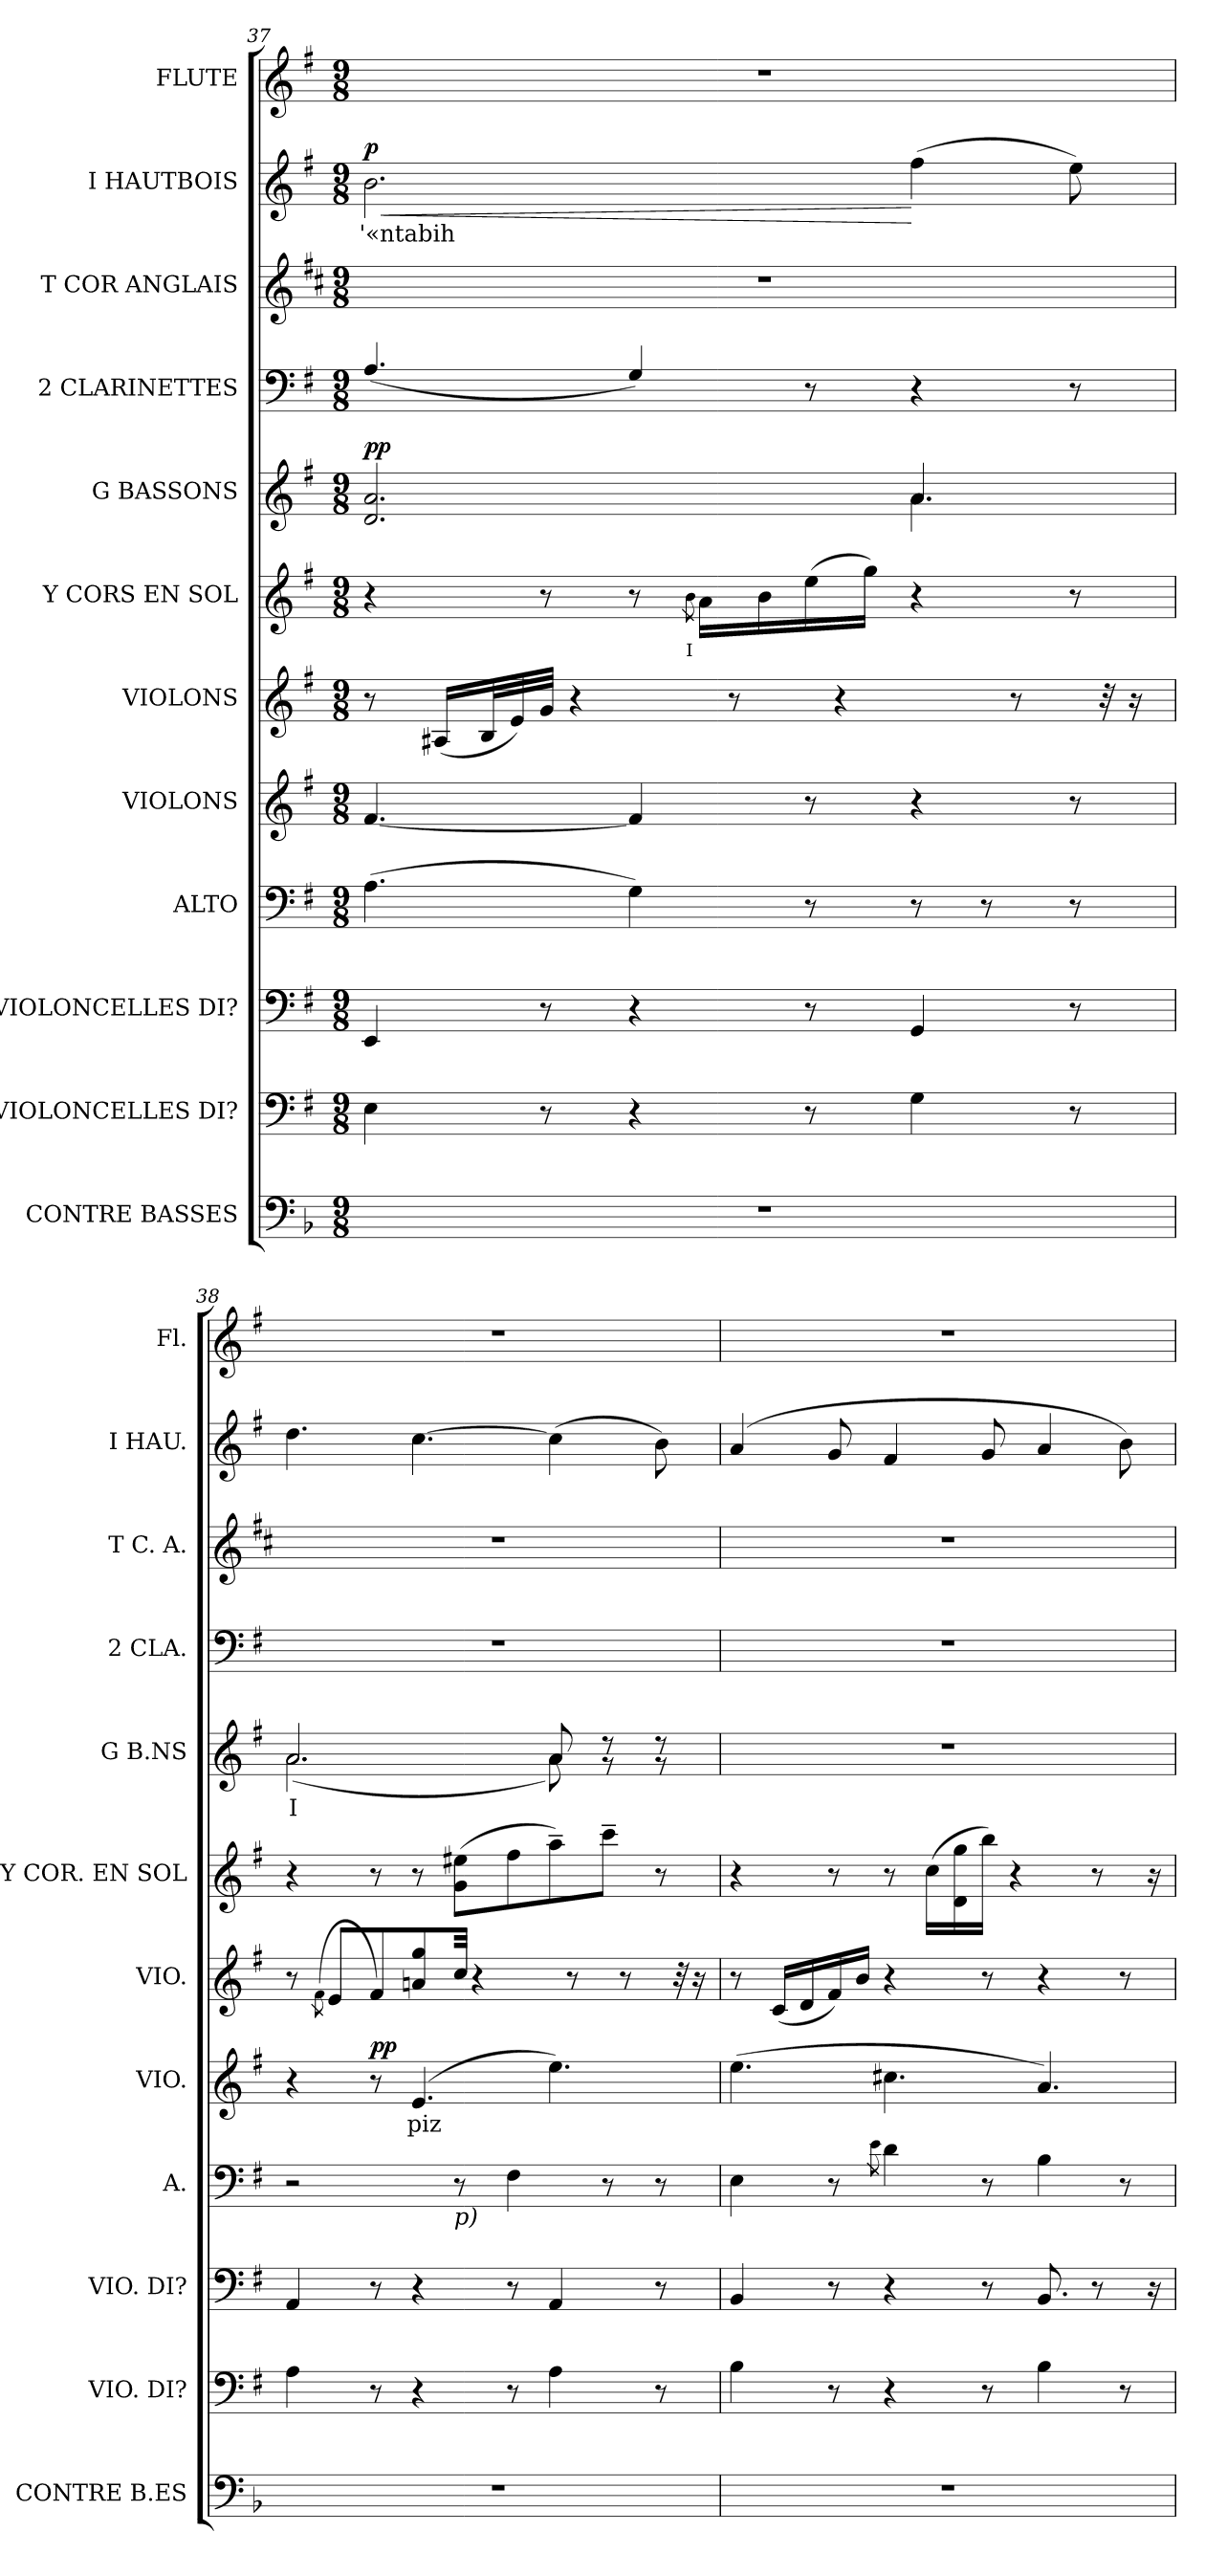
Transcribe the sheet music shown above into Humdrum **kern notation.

**kern	**kern	**kern	**kern	**kern	**text	**dynam	**kern	**kern	**text	**kern	**text	**dynam	**kern	**kern	**kern	**text	**dynam	**kern
*part12	*part11	*part10	*part9	*part8	*part8	*part8	*part7	*part6	*part6	*part5	*part5	*part5	*part4	*part3	*part2	*part2	*part2	*part1
*staff12	*staff11	*staff10	*staff9	*staff8	*staff8	*staff8	*staff7	*staff6	*staff6	*staff5	*staff5	*staff5	*staff4	*staff3	*staff2	*staff2	*staff2	*staff1
*I"CONTRE BASSES	*I"VIOLONCELLES DI?	*I"VIOLONCELLES DI?	*I"ALTO	*I"VIOLONS	*	*	*I"VIOLONS	*I"Y CORS EN SOL	*	*I"G BASSONS	*	*	*I"2 CLARINETTES	*I"T COR ANGLAIS	*I"I HAUTBOIS	*	*	*I"FLUTE
*I'CONTRE B.ES	*I'VIO. DI?	*I'VIO. DI?	*I'A.	*I'VIO.	*	*	*I'VIO.	*I'Y COR. EN SOL	*	*I'G B.NS	*	*	*I'2 CLA.	*I'T C. A.	*I'I HAU.	*	*	*I'Fl.
!!LO:LB:g=z
*clefF4	*clefF4	*clefF4	*clefF4	*clefG2	*	*	*clefG2	*clefG2	*	*clefG2	*	*	*clefF4	*clefG2	*clefG2	*	*	*clefG2
*	*	*	*	*	*	*	*	*	*	*	*	*	*	*ITrd4c7	*	*	*	*
*k[b-]	*k[f#]	*k[f#]	*k[f#]	*k[f#]	*	*	*k[f#]	*k[f#]	*	*k[f#]	*	*	*k[f#]	*k[f#]	*k[f#]	*	*	*k[f#]
*F:	*G:	*G:	*G:	*G:	*	*	*G:	*G:	*	*G:	*	*	*G:	*G:	*G:	*	*	*G:
*M9/8	*M9/8	*M9/8	*M9/8	*M9/8	*	*	*M9/8	*M9/8	*	*M9/8	*	*	*M9/8	*M9/8	*M9/8	*	*	*M9/8
=37	=37	=37	=37	=37	=37	=37	=37	=37	=37	=37	=37	=37	=37	=37	=37	=37	=37	=37
!LO:N:vis=1	!	!	!	!	!	!	!	!	!	!	!	!	!	!LO:N:vis=1	!	!	!	!
*	*	*	*	*	*	*	*	*	*	*^	*	*	*	*	*	*	*	*
!	!	!	!	!	!	!	!	!	!	!	!	!	!	!	!	!	!LO:LY:a:color=#000000	!LO:HP:b	!LO:N:vis=1
8%9r	4Ei\	4EEi/	(4.Ai\	[<4.f#i/	.	.	8r	4r	.	4.ryy	2.di/ 2.ai	.	pp	(4.Ai/	8%9r	2.bi\	'«ntabih	< p	8%9r
.	.	.	.	.	.	.	(16A#Xi/LL	.	.	.	.	.	.	.	.	.	.	.	.
.	.	.	.	.	.	.	32Bi/L	.	.	.	.	.	.	.	.	.	.	.	.
.	.	.	.	.	.	.	32ei/)	.	.	.	.	.	.	.	.	.	.	.	.
.	8r	8r	.	.	.	.	32gi/JJJ	8r	.	.	.	.	.	.	.	.	.	.	.
.	.	.	.	.	.	.	4r	.	.	.	.	.	.	.	.	.	.	.	.
.	4r	4r	4Gi\)	4f#i/]	.	.	.	8r	.	4.ryy	.	.	.	4Gi/)	.	.	.	.	.
!	!	!	!	!	!	!	!	!	!LO:LY:b:color=#000000	!	!	!	!	!	!	!	!	!	!
.	.	.	.	.	.	.	.	8qbi\	I	.	.	.	.	.	.	.	.	.	.
.	.	.	.	.	.	.	.	16ai\LL	.	.	.	.	.	.	.	.	.	.	.
.	.	.	.	.	.	.	8r	.	.	.	.	.	.	.	.	.	.	.	.
.	.	.	.	.	.	.	.	16bi\	.	.	.	.	.	.	.	.	.	.	.
.	8r	8r	8r	8r	.	.	.	(16eei\	.	.	.	.	.	8r	.	.	.	.	.
.	.	.	.	.	.	.	4r	.	.	.	.	.	.	.	.	.	.	.	.
.	.	.	.	.	.	.	.	16ggi\JJ)	.	.	.	.	.	.	.	.	.	.	.
.	4Gi\	4GGi/	8r	4r	.	.	.	4r	.	4.ai/	4.ai\	.	.	4r	.	(4ff#i\	.	[	.
.	.	.	8r	.	.	.	.	.	.	.	.	.	.	.	.	.	.	.	.
.	.	.	.	.	.	.	8r	.	.	.	.	.	.	.	.	.	.	.	.
.	8r	8r	8r	8r	.	.	.	8r	.	.	.	.	.	8r	.	8eei\)	.	.	.
.	.	.	.	.	.	.	32r	.	.	.	.	.	.	.	.	.	.	.	.
.	.	.	.	.	.	.	16r	.	.	.	.	.	.	.	.	.	.	.	.
=38	=38	=38	=38	=38	=38	=38	=38	=38	=38	=38	=38	=38	=38	=38	=38	=38	=38	=38	=38
!LO:N:vis=1	!	!	!	!	!	!	!	!	!	!	!	!	!	!	!	!	!	!	!
!	!	!	!	!	!	!	!	!	!	!	!	!LO:LY:b:color=#000000	!	!LO:N:vis=1	!LO:N:vis=1	!	!	!	!LO:N:vis=1
8%9r	4Ai\	4AAi/	2r	4r	.	.	8r	4r	.	2.ai/	(2.ai\	I	.	8%9r	8%9r	4.ddi\	.	.	8%9r
.	.	.	.	.	.	.	(8qf#i\	.	.	.	.	.	.	.	.	.	.	.	.
.	.	.	.	.	.	.	8ei/L	.	.	.	.	.	.	.	.	.	.	.	.
.	8r	8r	.	8r	.	pp	8f#i/)	8r	.	.	.	.	.	.	.	.	.	.	.
!	!	!	!	!	!LO:LY:b:color=#000000	!	!	!	!	!	!	!	!	!	!	!	!	!	!
.	4r	4r	.	(4.ei/	piz	.	8ani/ 8ggi	8r	.	.	.	.	.	.	.	[>4.cci\	.	.	.
!	!	!	!LO:TX:b:i:t=p)	!	!	!	!	!	!	!	!	!	!	!	!	!	!	!	!
.	.	.	8r	.	.	.	32cci/Jkk	(8gi\ 8ee#XiL	.	.	.	.	.	.	.	.	.	.	.
.	.	.	.	.	.	.	4r	.	.	.	.	.	.	.	.	.	.	.	.
.	8r	8r	4F#i\	.	.	.	.	8ff#i\	.	.	.	.	.	.	.	.	.	.	.
.	4Ai\	4AAi/	.	4.eei\)	.	.	.	8aa~i\)	.	8ai/	8ai\)	.	.	.	.	(4cci\]	.	.	.
.	.	.	.	.	.	.	8r	.	.	.	.	.	.	.	.	.	.	.	.
.	.	.	8r	.	.	.	.	8ccc~i\J	.	8r	8r	.	.	.	.	.	.	.	.
.	.	.	.	.	.	.	8r	.	.	.	.	.	.	.	.	.	.	.	.
.	8r	8r	8r	.	.	.	.	8r	.	8r	8r	.	.	.	.	8bi\)	.	.	.
.	.	.	.	.	.	.	32r	.	.	.	.	.	.	.	.	.	.	.	.
.	.	.	.	.	.	.	16r	.	.	.	.	.	.	.	.	.	.	.	.
*	*	*	*	*	*	*	*	*	*	*v	*v	*	*	*	*	*	*	*	*
=39	=39	=39	=39	=39	=39	=39	=39	=39	=39	=39	=39	=39	=39	=39	=39	=39	=39	=39
!LO:N:vis=1	!	!	!	!	!	!	!	!	!	!LO:N:vis=1	!	!	!LO:N:vis=1	!LO:N:vis=1	!	!	!	!LO:N:vis=1
8%9r	4Bi\	4BBi/	4Ei\	(4.eei\	.	.	8r	4r	.	8%9r	.	.	8%9r	8%9r	(4ai/	.	.	8%9r
.	.	.	.	.	.	.	(16ci/LL	.	.	.	.	.	.	.	.	.	.	.
.	.	.	.	.	.	.	16di/	.	.	.	.	.	.	.	.	.	.	.
.	8r	8r	8r	.	.	.	16f#i/)	8r	.	.	.	.	.	.	8gi/	.	.	.
.	.	.	.	.	.	.	16bi/JJ	.	.	.	.	.	.	.	.	.	.	.
.	.	.	8qei\	.	.	.	.	.	.	.	.	.	.	.	.	.	.	.
.	4r	4r	4di\	4.cc#Xi\	.	.	4r	8r	.	.	.	.	.	.	4f#i/	.	.	.
.	.	.	.	.	.	.	.	(16cci\LL	.	.	.	.	.	.	.	.	.	.
.	.	.	.	.	.	.	.	16di\ 16ggi	.	.	.	.	.	.	.	.	.	.
.	8r	8r	8r	.	.	.	8r	16bbi\JJ)	.	.	.	.	.	.	8gi/	.	.	.
.	.	.	.	.	.	.	.	4r	.	.	.	.	.	.	.	.	.	.
.	4Bi\	8.BBi/	4Bi\	4.ai/)	.	.	4r	.	.	.	.	.	.	.	4ai/	.	.	.
.	.	8r	.	.	.	.	.	8r	.	.	.	.	.	.	.	.	.	.
.	8r	.	8r	.	.	.	8r	.	.	.	.	.	.	.	8bi\)	.	.	.
.	.	16r	.	.	.	.	.	16r	.	.	.	.	.	.	.	.	.	.
=	=	=	=	=	=	=	=	=	=	=	=	=	=	=	=	=	=	=
*-	*-	*-	*-	*-	*-	*-	*-	*-	*-	*-	*-	*-	*-	*-	*-	*-	*-	*-
